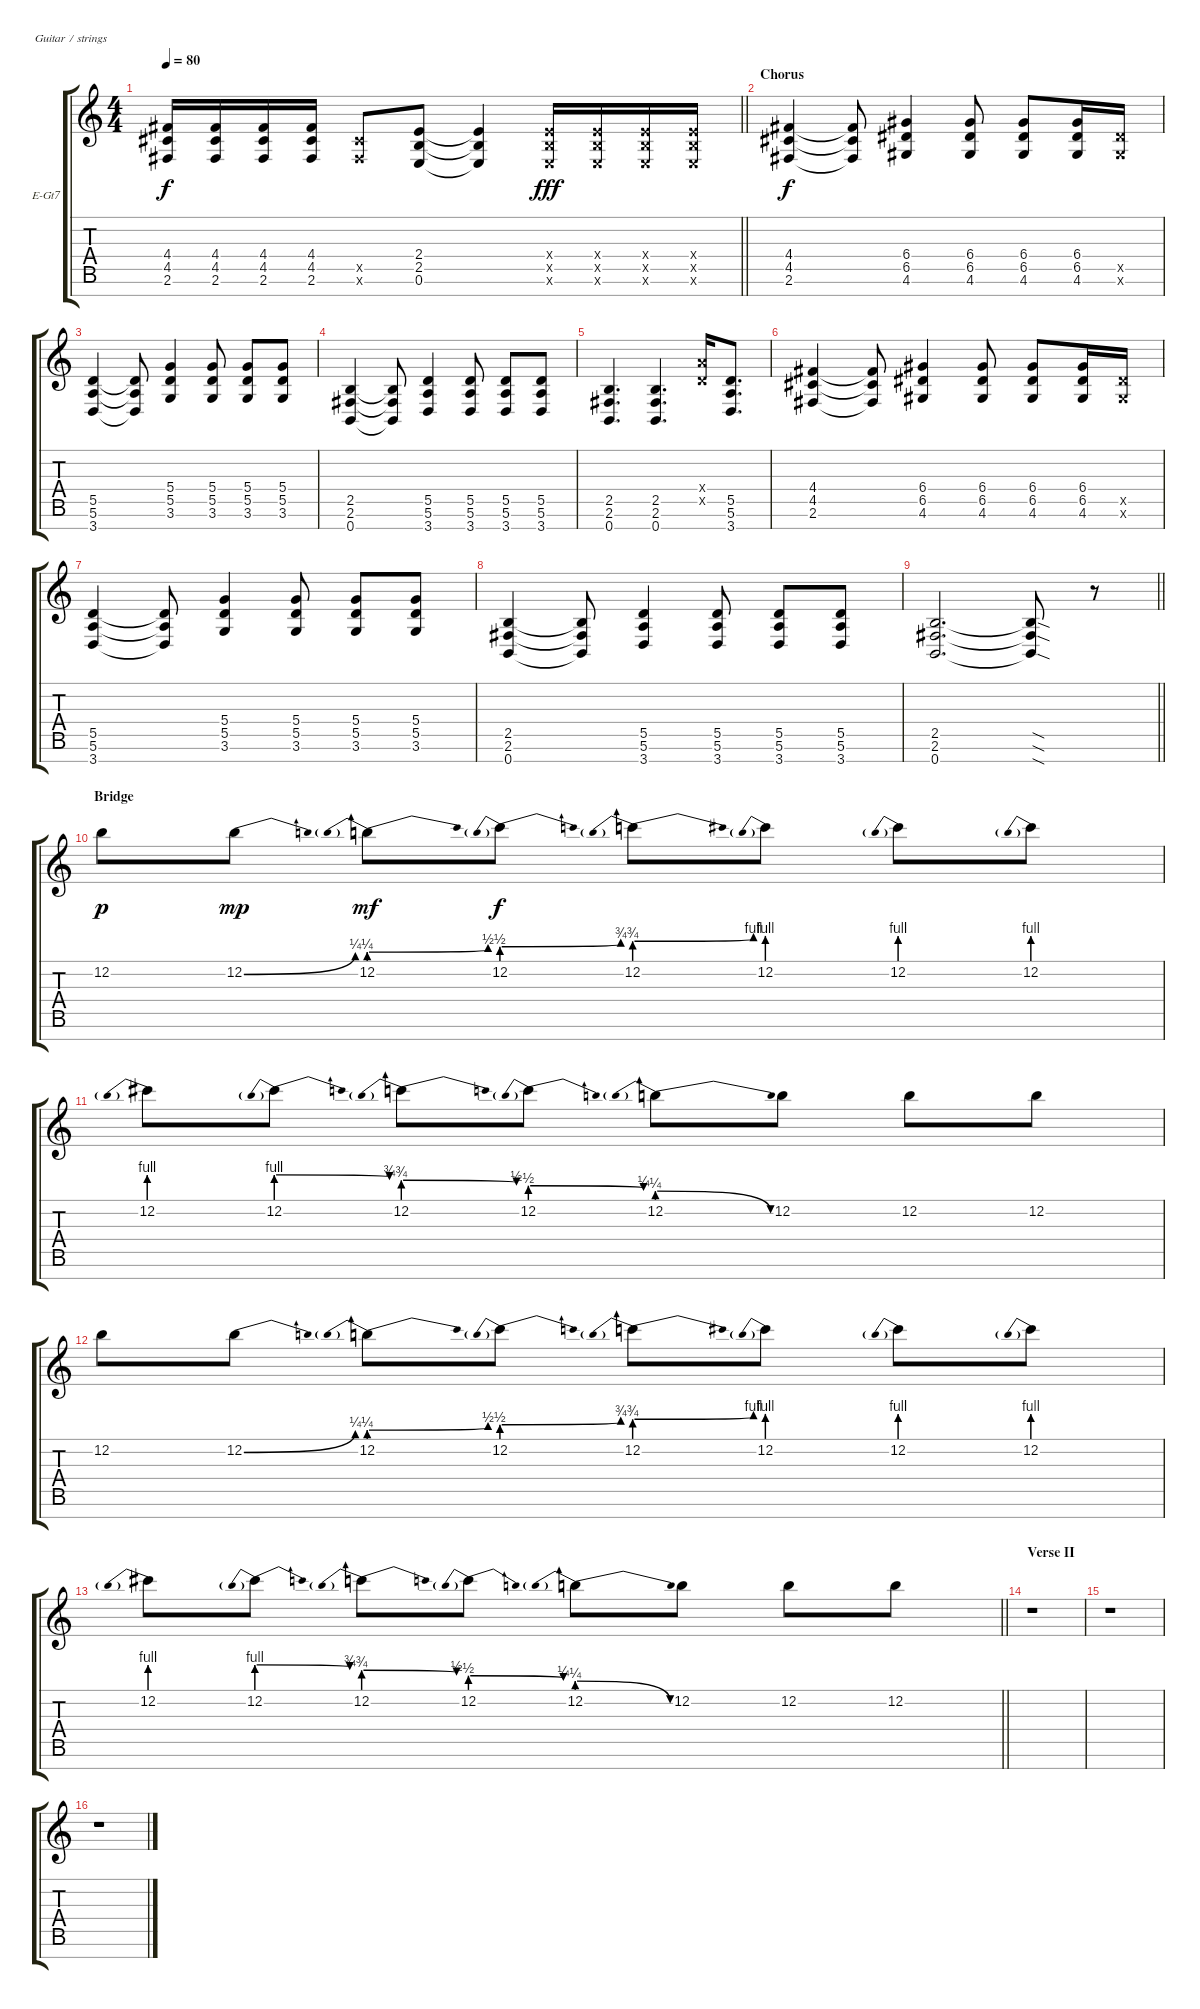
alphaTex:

\bracketExtendMode groupsimilarinstruments
\firstSystemTrackNameOrientation horizontal
\otherSystemsTrackNameOrientation horizontal
\track ("Distortion Guitar" "E-Gt7") {instrument distortionguitar}
\staff {score tabs}
\tuning (E4 B3 G3 D3 A2 E2 B1)
\ts (4 4)
\tempo 80
\clef g2
\barLineRight lightlight
\ks c
(4.4 4.5 2.6).16{dy f} (4.4 4.5 2.6).16 (4.4 4.5 2.6).16 (4.4 4.5 2.6).16 (4.5{x} 2.6{x}).8 (2.4 2.5 0.6).8 (2.4{t} 2.5{t} 0.6{t}).4 (2.4{x} 2.5{x} 0.6{x}).16{dy fff} (2.4{x} 2.5{x} 0.6{x}).16 (2.4{x} 2.5{x} 0.6{x}).16 (2.4{x} 2.5{x} 0.6{x}).16 |
\section ("" "Chorus")
(4.4 4.5 2.6).4{dy f} (4.4{t} 4.5{t} 2.6{t}).8 (6.4 6.5 4.6).4 (6.4 6.5 4.6).8 (6.4 6.5 4.6).8 (6.4 6.5 4.6).16 (6.5{x} 4.6{x}).16 |
(5.5 5.6 3.7).4 (5.5{t} 5.6{t} 3.7{t}).8 (5.4 5.5 3.6).4 (5.4 5.5 3.6).8 (5.4 5.5 3.6).8 (5.4 5.5 3.6).8 |
(2.5 2.6 0.7).4 (2.5{t} 2.6{t} 0.7{t}).8 (5.5 5.6 3.7).4 (5.5 5.6 3.7).8 (5.5 5.6 3.7).8 (5.5 5.6 3.7).8 |
(2.5 2.6 0.7).4{d} (2.5 2.6 0.7).4{d} (7.4{x} 5.5{x}).16 (5.5 5.6 3.7).8{d} |
(4.4 4.5 2.6).4 (4.4{t} 4.5{t} 2.6{t}).8 (6.4 6.5 4.6).4 (6.4 6.5 4.6).8 (6.4 6.5 4.6).8 (6.4 6.5 4.6).16 (6.5{x} 4.6{x}).16 |
(5.5 5.6 3.7).4 (5.5{t} 5.6{t} 3.7{t}).8 (5.4 5.5 3.6).4 (5.4 5.5 3.6).8 (5.4 5.5 3.6).8 (5.4 5.5 3.6).8 |
(2.5 2.6 0.7).4 (2.5{t} 2.6{t} 0.7{t}).8 (5.5 5.6 3.7).4 (5.5 5.6 3.7).8 (5.5 5.6 3.7).8 (5.5 5.6 3.7).8 |
\barLineRight lightlight
(2.5 2.6 0.7).2{d} (2.5{sod t} 2.6{sod t} 0.7{sod t}).8 r.8 |
\section ("" "Bridge")
12.2.8{dy p} 12.2{be (bend 0 0 60 1)}.8{dy mp} 12.2{be (prebendbend 0 1 60 2)}.8{dy mf} 12.2{be (prebendbend 0 2 60 3)}.8{dy f} 12.2{be (prebendbend 0 3 60 4)}.8 12.2{be (prebend 0 4 60 4)}.8 12.2{be (prebend 0 4 60 4)}.8 12.2{be (prebend 0 4 60 4)}.8 |
12.2{be (prebend 0 4 60 4)}.8 12.2{be (prebendrelease 0 4 60 3)}.8 12.2{be (prebendrelease 0 3 60 2)}.8 12.2{be (prebendrelease 0 2 60 1)}.8 12.2{be (prebendrelease 0 1 60 0)}.8 12.2{be (hold 0 0 60 0)}.8 12.2.8 12.2.8 |
12.2.8 12.2{be (bend 0 0 60 1)}.8 12.2{be (prebendbend 0 1 60 2)}.8 12.2{be (prebendbend 0 2 60 3)}.8 12.2{be (prebendbend 0 3 60 4)}.8 12.2{be (prebend 0 4 60 4)}.8 12.2{be (prebend 0 4 60 4)}.8 12.2{be (prebend 0 4 60 4)}.8 |
\barLineRight lightlight
12.2{be (prebend 0 4 60 4)}.8 12.2{be (prebendrelease 0 4 60 3)}.8 12.2{be (prebendrelease 0 3 60 2)}.8 12.2{be (prebendrelease 0 2 60 1)}.8 12.2{be (prebendrelease 0 1 60 0)}.8 12.2{be (hold 0 0 60 0)}.8 12.2.8 12.2.8 |
\section ("" "Verse II")
r.1 |
r.1 |
r.1
